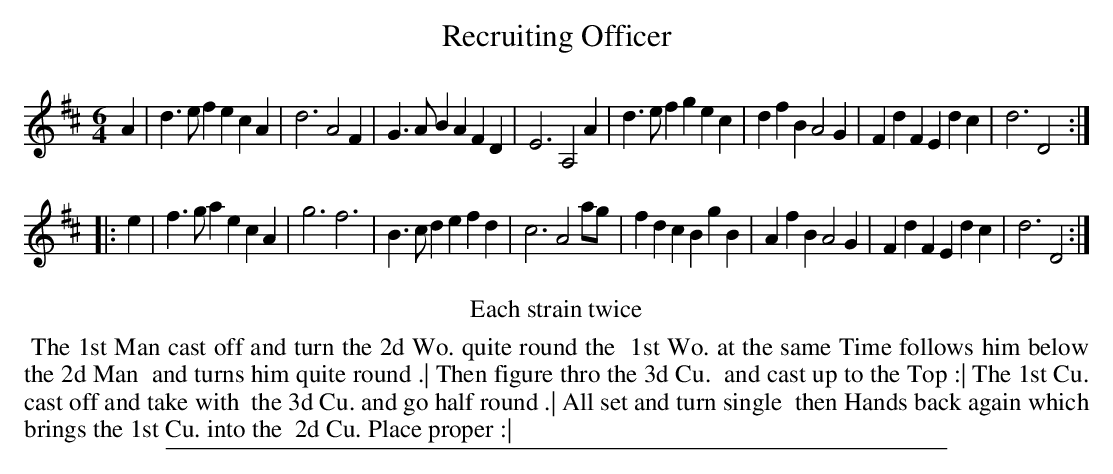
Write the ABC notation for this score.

X:1
T: Recruiting Officer
M: 6/4
L: 1/4
K: D
A |\
d>ef ecA | d3  A2F | G>AB AFD | E3 A,2A |\
d>ef gec | dfB A2G | FdF  Edc | d3 D2 :|
|: e |\
f>ga ecA | g3  f3  | B>cd efd | c3 A2a/g/ |\
fdc  BgB | AfB A2G | FdF  Edc | d3 D2 :|
